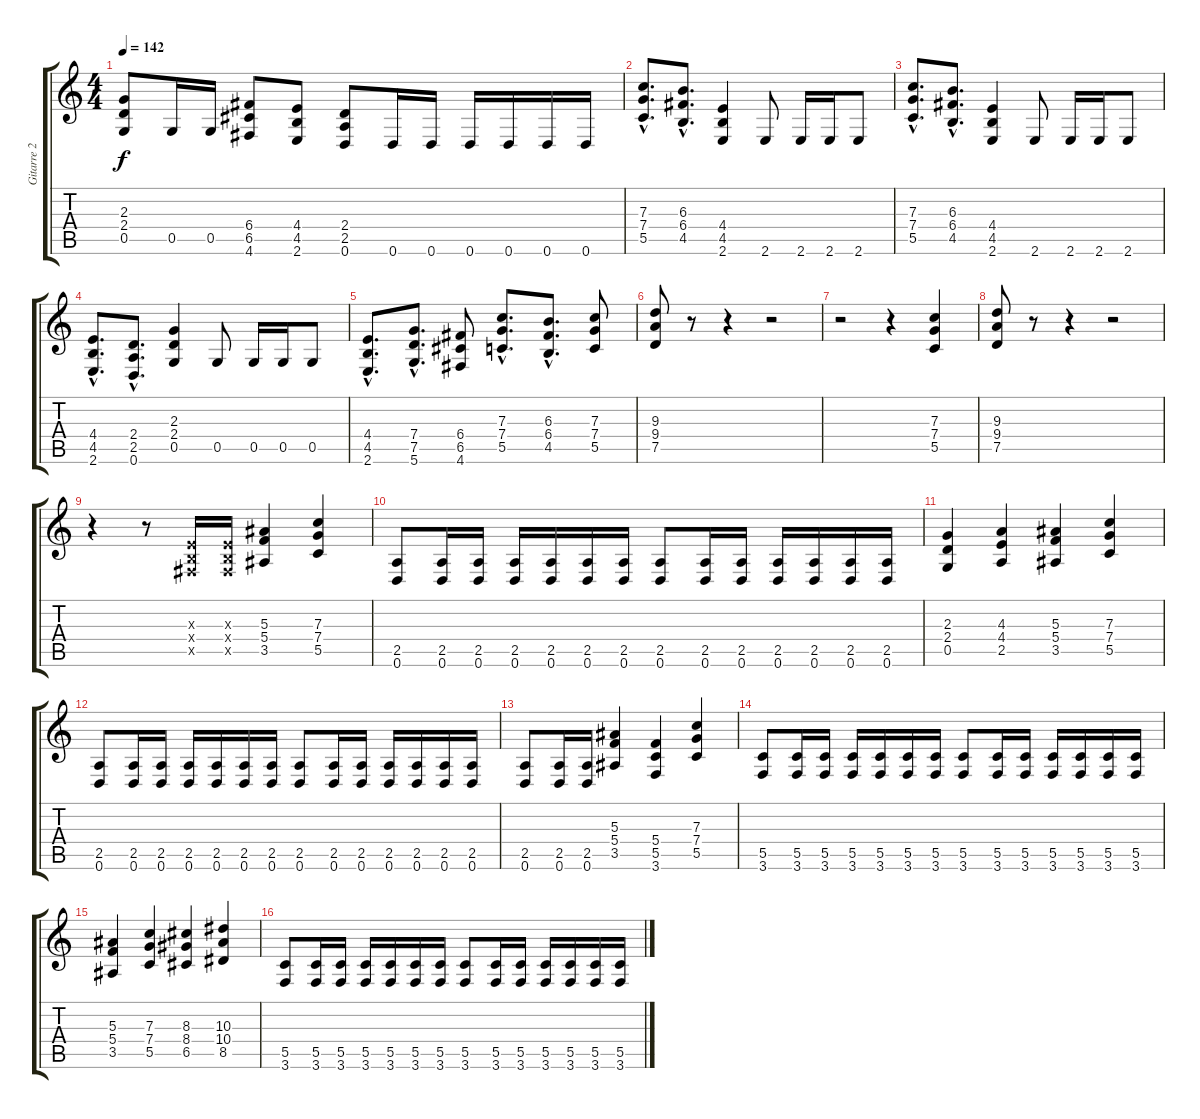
\track ("Gitarre 2" "Gitarre 2") {instrument distortionguitar}
\staff {score tabs}
\tuning (D4 A3 F3 C3 G2 D2) {hide}
\ts (4 4)
\tempo 142
\clef g2
\ks c
(2.3 2.4 0.5).8{dy f} 0.5.16 0.5.16 (6.4 6.5 4.6).8 (4.4 4.5 2.6).8 (2.4 2.5 0.6).8 0.6.16 0.6.16 0.6.16 0.6.16 0.6.16 0.6.16 |
(7.3{hac} 7.4{hac} 5.5{hac}).8{d} (6.3{hac} 6.4{hac} 4.5{hac}).8{d} (4.4 4.5 2.6).4 2.6.8 2.6.16 2.6.16 2.6.8 |
(7.3{hac} 7.4{hac} 5.5{hac}).8{d} (6.3{hac} 6.4{hac} 4.5{hac}).8{d} (4.4 4.5 2.6).4 2.6.8 2.6.16 2.6.16 2.6.8 |
(4.4{hac} 4.5{hac} 2.6{hac}).8{d} (2.4{hac} 2.5{hac} 0.6{hac}).8{d} (2.3 2.4 0.5).4 0.5.8 0.5.16 0.5.16 0.5.8 |
(4.4{hac} 4.5{hac} 2.6{hac}).8{d} (7.4{hac} 7.5{hac} 5.6{hac}).8{d} (6.4 6.5 4.6).8 (7.3{hac} 7.4{hac} 5.5{hac}).8{d} (6.3{hac} 6.4{hac} 4.5{hac}).8{d} (7.3 7.4 5.5).8 |
(9.3 9.4 7.5).8 r.8 r.4 r.2 |
r.2 r.4 (7.3 7.4 5.5).4 |
(9.3 9.4 7.5).8 r.8 r.4 r.2 |
r.4 r.8 (-1.3{x} -1.4{x} -1.5{x}).16 (-1.3{x} -1.4{x} -1.5{x}).16 (5.3 5.4 3.5).4 (7.3 7.4 5.5).4 |
(2.5 0.6).8 (2.5 0.6).16 (2.5 0.6).16 (2.5 0.6).16 (2.5 0.6).16 (2.5 0.6).16 (2.5 0.6).16 (2.5 0.6).8 (2.5 0.6).16 (2.5 0.6).16 (2.5 0.6).16 (2.5 0.6).16 (2.5 0.6).16 (2.5 0.6).16 |
(2.3 2.4 0.5).4 (4.3 4.4 2.5).4 (5.3 5.4 3.5).4 (7.3 7.4 5.5).4 |
(2.5 0.6).8 (2.5 0.6).16 (2.5 0.6).16 (2.5 0.6).16 (2.5 0.6).16 (2.5 0.6).16 (2.5 0.6).16 (2.5 0.6).8 (2.5 0.6).16 (2.5 0.6).16 (2.5 0.6).16 (2.5 0.6).16 (2.5 0.6).16 (2.5 0.6).16 |
(2.5 0.6).8 (2.5 0.6).16 (2.5 0.6).16 (5.3 5.4 3.5).4 (5.4 5.5 3.6).4 (7.3 7.4 5.5).4 |
(5.5 3.6).8 (5.5 3.6).16 (5.5 3.6).16 (5.5 3.6).16 (5.5 3.6).16 (5.5 3.6).16 (5.5 3.6).16 (5.5 3.6).8 (5.5 3.6).16 (5.5 3.6).16 (5.5 3.6).16 (5.5 3.6).16 (5.5 3.6).16 (5.5 3.6).16 |
(5.3 5.4 3.5).4 (7.3 7.4 5.5).4 (8.3 8.4 6.5).4 (10.3 10.4 8.5).4 |
(5.5 3.6).8 (5.5 3.6).16 (5.5 3.6).16 (5.5 3.6).16 (5.5 3.6).16 (5.5 3.6).16 (5.5 3.6).16 (5.5 3.6).8 (5.5 3.6).16 (5.5 3.6).16 (5.5 3.6).16 (5.5 3.6).16 (5.5 3.6).16 (5.5 3.6).16
